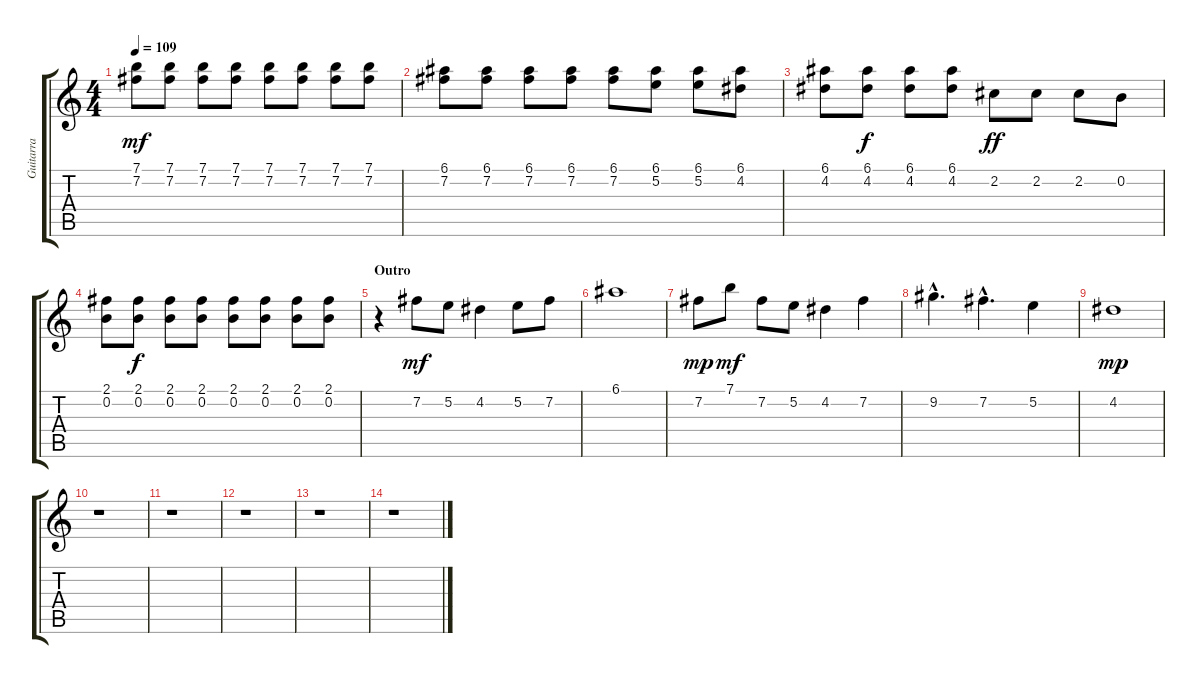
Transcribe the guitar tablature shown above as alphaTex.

\track ("Guitarra" "Guitarra") {instrument acousticguitarnylon}
\staff {score tabs}
\tuning (E4 B3 G3 D3 A2 E2) {hide}
\ts (4 4)
\tempo 109
\clef g2
\ks c
(7.1 7.2).8{dy mf instrument overdrivenguitar} (7.1 7.2).8 (7.1 7.2).8 (7.1 7.2).8 (7.1 7.2).8 (7.1 7.2).8 (7.1 7.2).8 (7.1 7.2).8 |
(6.1 7.2).8{instrument overdrivenguitar} (6.1 7.2).8 (6.1 7.2).8 (6.1 7.2).8 (6.1 7.2).8 (6.1 5.2).8 (6.1 5.2).8 (6.1 4.2).8 |
(6.1 4.2).8{instrument overdrivenguitar} (6.1 4.2).8{dy f} (6.1 4.2).8 (6.1 4.2).8 2.2.8{dy ff} 2.2.8 2.2.8 0.2.8 |
(2.1 0.2).8{instrument overdrivenguitar} (2.1 0.2).8{dy f} (2.1 0.2).8 (2.1 0.2).8 (2.1 0.2).8 (2.1 0.2).8 (2.1 0.2).8 (2.1 0.2).8 |
\section ("" "Outro")
r.4 7.2.8{dy mf instrument acousticguitarnylon} 5.2.8 4.2.4 5.2.8 7.2.8 |
6.1.1 |
7.2.8{dy mp} 7.1.8{dy mf} 7.2.8 5.2.8 4.2.4 7.2.4 |
9.2{hac}.4{d} 7.2{hac}.4{d} 5.2.4 |
4.2.1{dy mp} |
r.1 |
r.1 |
r.1 |
r.1 |
r.1
